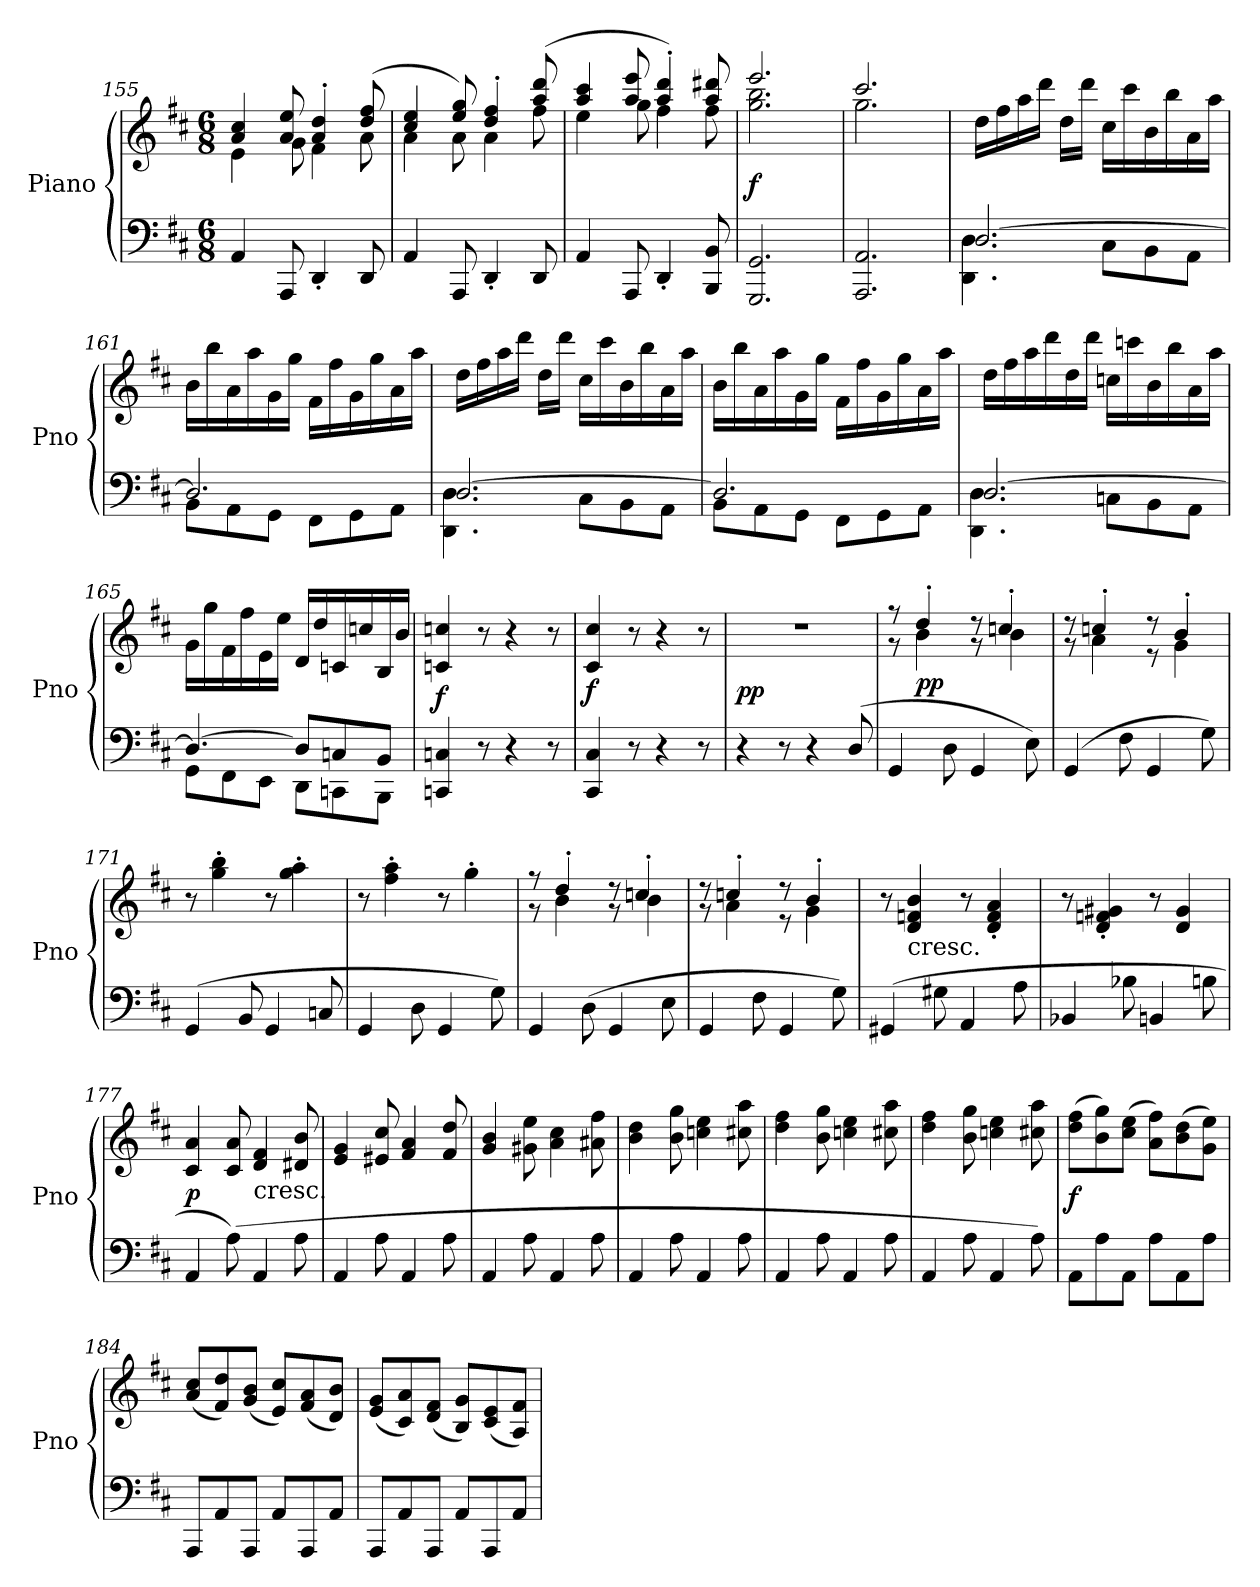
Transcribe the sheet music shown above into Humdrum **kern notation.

**kern	**kern	**dynam
*part1	*part1	*part1
*staff2	*staff1	*staff1/2
*I"Piano	*	*
*I'Pno	*	*
*clefF4	*clefG2	*
*k[f#c#]	*k[f#c#]	*
*D:	*D:	*
*M6/8	*M6/8	*
=155	=155	=155
*	*^	*
4AA/	4a/ 4cc#/	4e\	.
8AAA/	8a/ 8ee/	8g\	.
4DD'/	4a'/ 4dd'/	4f#\	.
8DD/	(8dd/ 8ff#/	8a\	.
=156	=156	=156	=156
4AA/	4cc#/ 4ee/	4a\	.
8AAA/	8ee/ 8gg/)	8a\	.
4DD'/	4dd'/ 4ff#'/	4a\	.
8DD/	(8aa/ 8ddd/	8ff#\	.
=157	=157	=157	=157
4AA/	4aa/ 4ccc#/	4ee\	.
8AAA/	8aa/ 8eee/	8gg\	.
4DD'/	4aa'/ 4ddd'/)	4ff#\	.
8BBB/ 8BB/	8aa/ 8ddd#X/	8ff#\	.
=158	=158	=158	=158
2.GGG/ 2.GG/	2.eee/	2.gg\ 2.bb\	f
=159	=159	=159	=159
2.AAA/ 2.AA/	2.ccc#/	2.gg\	.
*	*v	*v	*
=160	=160	=160
*^	*	*
[2.D/	4.DD\ 4.D\	16dd\LL	.
.	.	16ff#\	.
.	.	16aa\	.
.	.	16ddd\JJ	.
.	.	16dd\LL	.
.	.	16ddd\JJ	.
.	8C#\L	16cc#\LL	.
.	.	16ccc#\	.
.	8BB\	16b\	.
.	.	16bb\	.
.	8AA\J	16a\	.
.	.	16aa\JJ	.
=161	=161	=161	=161
2.D/]	8BB\L	16b\LL	.
.	.	16bb\	.
.	8AA\	16a\	.
.	.	16aa\	.
.	8GG\J	16g\	.
.	.	16gg\JJ	.
.	8FF#\L	16f#\LL	.
.	.	16ff#\	.
.	8GG\	16g\	.
.	.	16gg\	.
.	8AA\J	16a\	.
.	.	16aa\JJ	.
=162	=162	=162	=162
[2.D/	4.DD\ 4.D\	16dd\LL	.
.	.	16ff#\	.
.	.	16aa\	.
.	.	16ddd\JJ	.
.	.	16dd\LL	.
.	.	16ddd\JJ	.
.	8C#\L	16cc#\LL	.
.	.	16ccc#\	.
.	8BB\	16b\	.
.	.	16bb\	.
.	8AA\J	16a\	.
.	.	16aa\JJ	.
=163	=163	=163	=163
2.D/]	8BB\L	16b\LL	.
.	.	16bb\	.
.	8AA\	16a\	.
.	.	16aa\	.
.	8GG\J	16g\	.
.	.	16gg\JJ	.
.	8FF#\L	16f#\LL	.
.	.	16ff#\	.
.	8GG\	16g\	.
.	.	16gg\	.
.	8AA\J	16a\	.
.	.	16aa\JJ	.
=164	=164	=164	=164
[2.D/	4.DD\ 4.D\	16dd\LL	.
.	.	16ff#\	.
.	.	16aa\	.
.	.	16ddd\	.
.	.	16dd\	.
.	.	16ddd\JJ	.
.	8Cn\L	16ccn\LL	.
.	.	16cccn\	.
.	8BB\	16b\	.
.	.	16bb\	.
.	8AA\J	16a\	.
.	.	16aa\JJ	.
=165	=165	=165	=165
4.D/_	8GG\L	16g\LL	.
.	.	16gg\	.
.	8FF#\	16f#\	.
.	.	16ff#\	.
.	8EE\J	16e\	.
.	.	16ee\JJ	.
8D/L]	8DD\L	16d/LL	.
.	.	16dd/	.
8Cn/	8CCn\	16cn/	.
.	.	16ccn/	.
8BB/J	8BBB\J	16B/	.
.	.	16b/JJ	.
*v	*v	*	*
=166	=166	=166
4CCn/ 4Cn/	4cn/ 4ccn/	f
8r	8r	.
4r	4r	.
8r	8r	.
=167	=167	=167
4CC#/ 4C#/	4c#/ 4cc#/	f
8r	8r	.
4r	4r	.
8r	8r	.
=168	=168	=168
4r	2.r	pp
8r	.	.
4r	.	.
(8D/	.	.
=169	=169	=169
*	*^	*
4GG/	8r	8r	.
.	4dd'/	4b\	pp
8D\	.	.	.
4GG/	8r	8r	.
.	4ccn'/	4b\	.
8E\)	.	.	.
=170	=170	=170	=170
(4GG/	8r	8r	.
.	4ccn'/	4a\	.
8F#\	.	.	.
4GG/	8r	8r	.
.	4b'/	4g\	.
8G\)	.	.	.
*	*v	*v	*
=171	=171	=171
(4GG/	8r	.
.	4gg'\ 4bb'\	.
8BB/	.	.
4GG/	8r	.
.	4gg'\ 4aa'\	.
8Cn/	.	.
=172	=172	=172
4GG/	8r	.
.	4ff#'\ 4aa'\	.
8D\	.	.
4GG/	8r	.
.	4gg'\	.
8G\)	.	.
=173	=173	=173
*	*^	*
4GG/	8r	8r	.
.	4dd'/	4b\	.
(8D\	.	.	.
4GG/	8r	8r	.
.	4ccn'/	4b\	.
8E\	.	.	.
=174	=174	=174	=174
4GG/	8r	8r	.
.	4ccn'/	4a\	.
8F#\	.	.	.
4GG/	8r	8r	.
.	4b'/	4g\	.
8G\)	.	.	.
*	*v	*v	*
=175	=175	=175
(4GG#X/	8r	.
!	!LO:TX:c:t=cresc.	!
.	4d/ 4fn/ 4b/	.
8G#X\	.	.
4AA/	8r	.
.	4d'/ 4f'/ 4a'/	.
8A\	.	.
=176	=176	=176
4BB-X/	8r	.
.	4d'/ 4fn'/ 4g#X'/	.
8B-X\	.	.
4BBn/	8r	.
.	4d/ 4g#/	.
8Bn\	.	.
=177	=177	=177
4AA/	4c#/ 4a/	p
(8A\)	8c#/ 8a/	.
!	!LO:TX:c:t=cresc.	!
4AA/	4d/ 4f#/	.
8A\	8d#X/ 8b/	.
=178	=178	=178
4AA/	4e/ 4g/	.
8A\	8e#X/ 8cc#/	.
4AA/	4f#/ 4a/	.
8A\	8f#/ 8dd/	.
=179	=179	=179
4AA/	4g/ 4b/	.
8A\	8g#X\ 8ee\	.
4AA/	4a\ 4cc#\	.
8A\	8a#X\ 8ff#\	.
=180	=180	=180
4AA/	4b\ 4dd\	.
8A\	8b\ 8gg\	.
4AA/	4ccn\ 4ee\	.
8A\	8cc#X\ 8aa\	.
=181	=181	=181
4AA/	4dd\ 4ff#\	.
8A\	8b\ 8gg\	.
4AA/	4ccn\ 4ee\	.
8A\	8cc#X\ 8aa\	.
=182	=182	=182
4AA/	4dd\ 4ff#\	.
8A\	8b\ 8gg\	.
4AA/	4ccn\ 4ee\	.
8A\)	8cc#X\ 8aa\	.
=183	=183	=183
8AA\L	(8dd\ 8ff#\L	f
8A\	8b\ 8gg\)	.
8AA\J	(8cc#\ 8ee\J	.
8A\L	8a\ 8ff#\L)	.
8AA\	(8b\ 8dd\	.
8A\J	8g\ 8ee\J)	.
=184	=184	=184
8AAA/L	(8a/ 8cc#/L	.
8AA/	8f#/ 8dd/)	.
8AAA/J	(8g/ 8b/J	.
8AA/L	8e/ 8cc#/L)	.
8AAA/	(8f#/ 8a/	.
8AA/J	8d/ 8b/J)	.
=185	=185	=185
8AAA/L	(8e/ 8g/L	.
8AA/	8c#/ 8a/)	.
8AAA/J	(8d/ 8f#/J	.
8AA/L	8B/ 8g/L)	.
8AAA/	(8c#/ 8e/	.
8AA/J	8A/ 8f#/J)	.
=	=	=
*-	*-	*-
